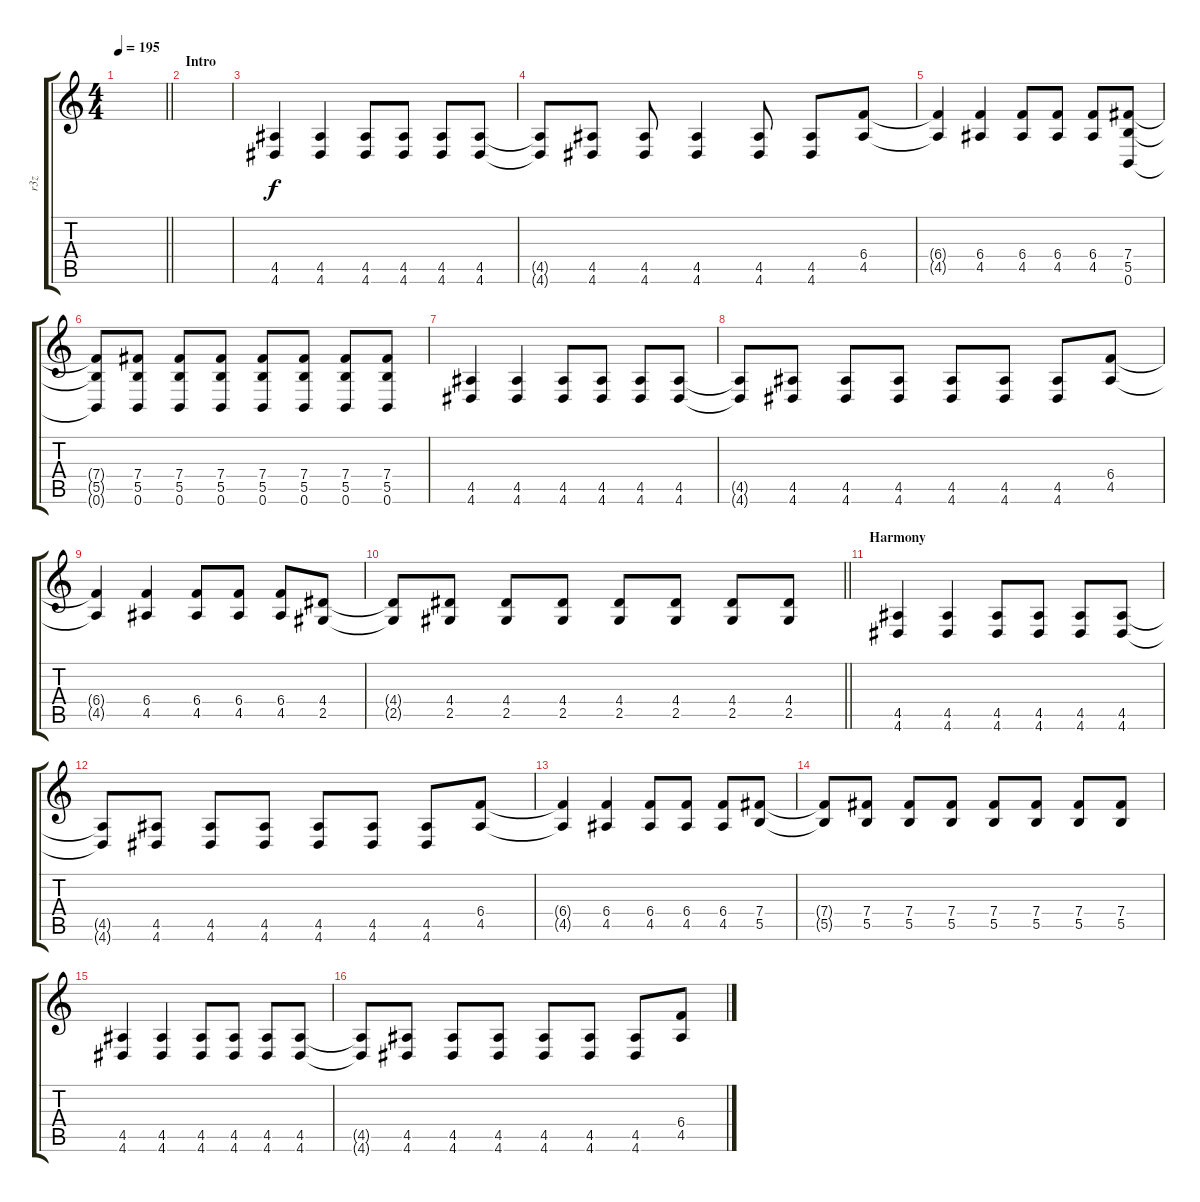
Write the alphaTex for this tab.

\track ("r3z" "r3z") {instrument distortionguitar}
\staff {score tabs}
\tuning (Db4 Ab3 E3 B2 Gb2 B1) {hide}
\ts (4 4)
\tempo 195
\clef g2
\barLineRight lightlight
\ks c
|
\section ("" "Intro")
|
(4.5 4.6).4 (4.5 4.6).4 (4.5 4.6).8 (4.5 4.6).8 (4.5 4.6).8 (4.5 4.6).8 |
(4.5{t} 4.6{t}).8 (4.5 4.6).8 (4.5 4.6).8 (4.5 4.6).4 (4.5 4.6).8 (4.5 4.6).8 (6.4 4.5).8 |
(6.4{t} 4.5{t}).4 (6.4 4.5).4 (6.4 4.5).8 (6.4 4.5).8 (6.4 4.5).8 (7.4 5.5 0.6).8 |
(7.4{t} 5.5{t} 0.6{t}).8 (7.4 5.5 0.6).8 (7.4 5.5 0.6).8 (7.4 5.5 0.6).8 (7.4 5.5 0.6).8 (7.4 5.5 0.6).8 (7.4 5.5 0.6).8 (7.4 5.5 0.6).8 |
(4.5 4.6).4 (4.5 4.6).4 (4.5 4.6).8 (4.5 4.6).8 (4.5 4.6).8 (4.5 4.6).8 |
(4.5{t} 4.6{t}).8 (4.5 4.6).8 (4.5 4.6).8 (4.5 4.6).8 (4.5 4.6).8 (4.5 4.6).8 (4.5 4.6).8 (6.4 4.5).8 |
(6.4{t} 4.5{t}).4 (6.4 4.5).4 (6.4 4.5).8 (6.4 4.5).8 (6.4 4.5).8 (4.4 2.5).8 |
\barLineRight lightlight
(4.4{t} 2.5{t}).8 (4.4 2.5).8 (4.4 2.5).8 (4.4 2.5).8 (4.4 2.5).8 (4.4 2.5).8 (4.4 2.5).8 (4.4 2.5).8 |
\section ("" "Harmony")
(4.5 4.6).4 (4.5 4.6).4 (4.5 4.6).8 (4.5 4.6).8 (4.5 4.6).8 (4.5 4.6).8 |
(4.5{t} 4.6{t}).8 (4.5 4.6).8 (4.5 4.6).8 (4.5 4.6).8 (4.5 4.6).8 (4.5 4.6).8 (4.5 4.6).8 (6.4 4.5).8 |
(6.4{t} 4.5{t}).4 (6.4 4.5).4 (6.4 4.5).8 (6.4 4.5).8 (6.4 4.5).8 (7.4 5.5).8 |
(7.4{t} 5.5{t}).8 (7.4 5.5).8 (7.4 5.5).8 (7.4 5.5).8 (7.4 5.5).8 (7.4 5.5).8 (7.4 5.5).8 (7.4 5.5).8 |
(4.5 4.6).4 (4.5 4.6).4 (4.5 4.6).8 (4.5 4.6).8 (4.5 4.6).8 (4.5 4.6).8 |
(4.5{t} 4.6{t}).8 (4.5 4.6).8 (4.5 4.6).8 (4.5 4.6).8 (4.5 4.6).8 (4.5 4.6).8 (4.5 4.6).8 (6.4 4.5).8
